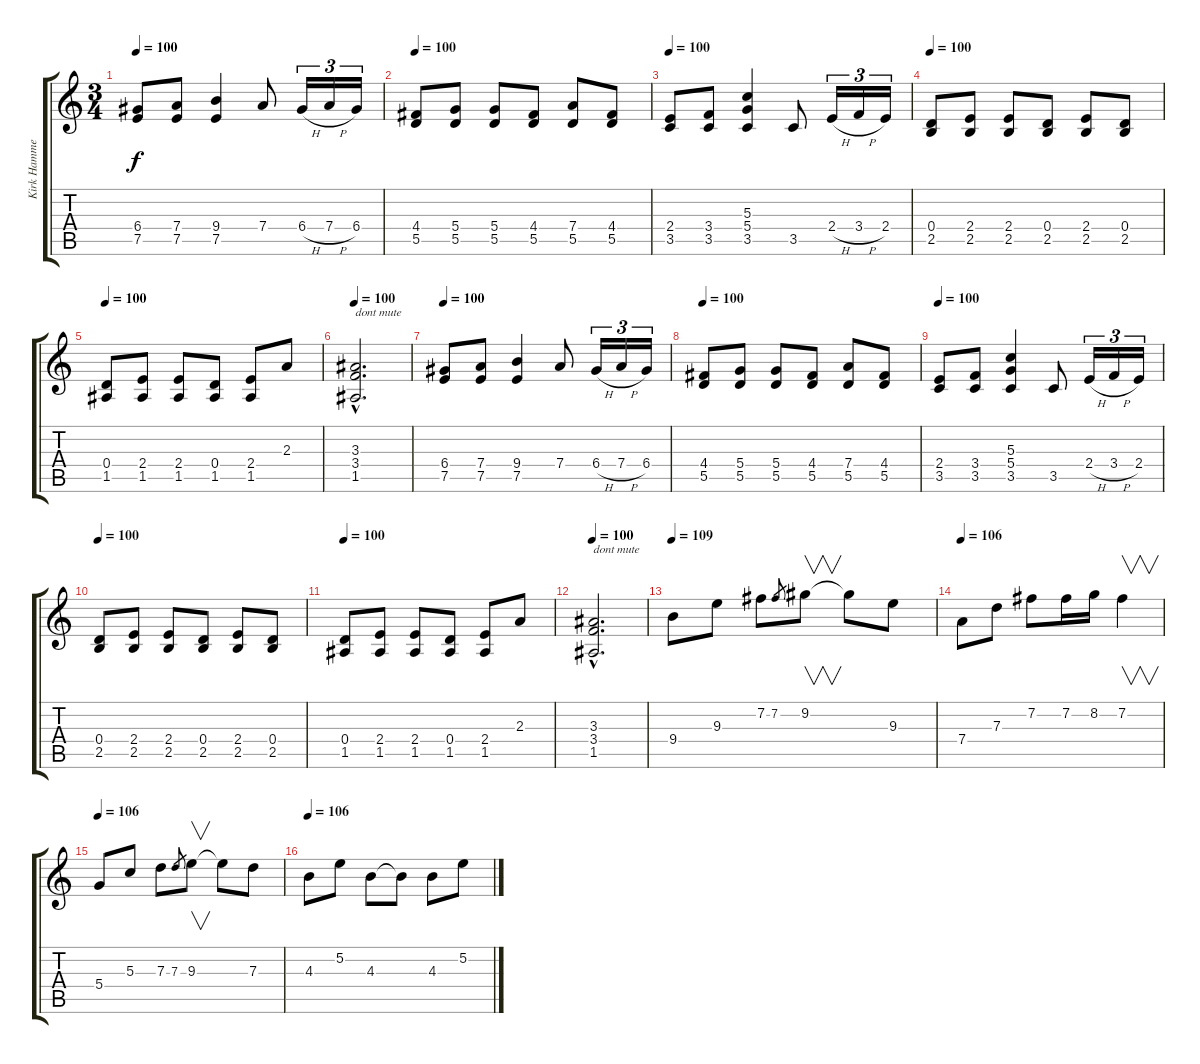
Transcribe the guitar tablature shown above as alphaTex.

\track ("Kirk Hammett Distortion" "Kirk Hamme") {instrument distortionguitar}
\staff {score tabs}
\tuning (E4 B3 G3 D3 A2 E2) {hide}
\ts (3 4)
\tempo 100
\clef g2
\ks c
(6.4 7.5).8{dy f} (7.4 7.5).8 (9.4 7.5).4 7.4.8 6.4{h}.16{tu (3 2)} 7.4{h}.16{tu (3 2)} 6.4.16{tu (3 2)} |
\tempo 100
(4.4 5.5).8 (5.4 5.5).8 (5.4 5.5).8 (4.4 5.5).8 (7.4 5.5).8 (4.4 5.5).8 |
\tempo 100
(2.4 3.5).8 (3.4 3.5).8 (5.3 5.4 3.5).4 3.5.8 2.4{h}.16{tu (3 2)} 3.4{h}.16{tu (3 2)} 2.4.16{tu (3 2)} |
\tempo 100
(0.4 2.5).8 (2.4 2.5).8 (2.4 2.5).8 (0.4 2.5).8 (2.4 2.5).8 (0.4 2.5).8 |
\tempo 100
(0.4 1.5).8 (2.4 1.5).8 (2.4 1.5).8 (0.4 1.5).8 (2.4 1.5).8 2.3.8 |
\tempo 100
(3.3{hac} 3.4{hac} 1.5{hac}).2{d txt "dont mute"} |
\tempo 100
(6.4 7.5).8 (7.4 7.5).8 (9.4 7.5).4 7.4.8 6.4{h}.16{tu (3 2)} 7.4{h}.16{tu (3 2)} 6.4.16{tu (3 2)} |
\tempo 100
(4.4 5.5).8 (5.4 5.5).8 (5.4 5.5).8 (4.4 5.5).8 (7.4 5.5).8 (4.4 5.5).8 |
\tempo 100
(2.4 3.5).8 (3.4 3.5).8 (5.3 5.4 3.5).4 3.5.8 2.4{h}.16{tu (3 2)} 3.4{h}.16{tu (3 2)} 2.4.16{tu (3 2)} |
\tempo 100
(0.4 2.5).8 (2.4 2.5).8 (2.4 2.5).8 (0.4 2.5).8 (2.4 2.5).8 (0.4 2.5).8 |
\tempo 100
(0.4 1.5).8 (2.4 1.5).8 (2.4 1.5).8 (0.4 1.5).8 (2.4 1.5).8 2.3.8 |
\tempo 100
(3.3{hac} 3.4{hac} 1.5{hac}).2{d txt "dont mute"} |
\tempo 106
\tempo 109
9.4.8 9.3.8 7.2.8 7.2.8{gr} 9.2.8{v} 9.2{t}.8 9.3.8 |
\tempo 106
7.4.8 7.3.8 7.2.8 7.2.16 8.2.16 7.2.4{v} |
\tempo 106
5.4.8 5.3.8 7.3.8 7.3.8{gr} 9.3.8{v} 9.3{t}.8 7.3.8 |
\tempo 106
4.3.8 5.2.8 4.3.8 4.3{t}.8 4.3.8 5.2.8
